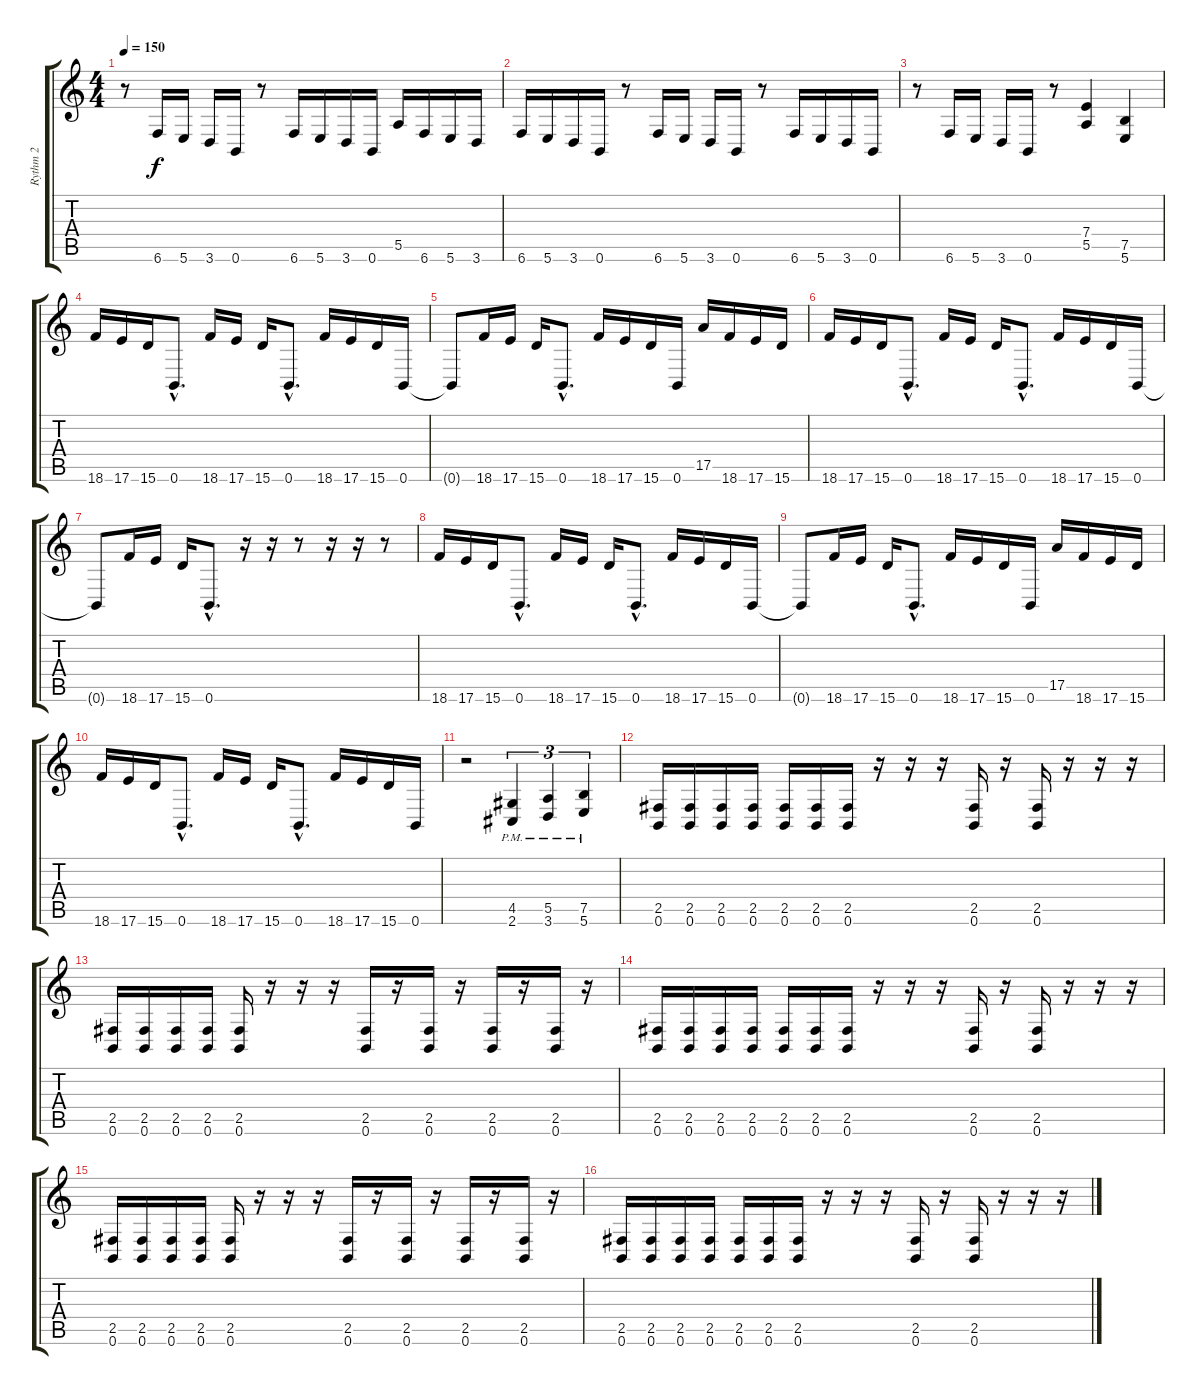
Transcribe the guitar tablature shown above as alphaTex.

\track ("Rythm 2" "Rythm 2") {instrument distortionguitar}
\staff {score tabs}
\tuning (B3 Gb3 D3 A2 E2 B1) {hide}
\ts (4 4)
\tempo 150
\clef g2
\ks c
r.8{dy f} 6.6.16 5.6.16 3.6.16 0.6.16 r.8 6.6.16 5.6.16 3.6.16 0.6.16 5.5.16 6.6.16 5.6.16 3.6.16 |
6.6.16 5.6.16 3.6.16 0.6.16 r.8 6.6.16 5.6.16 3.6.16 0.6.16 r.8 6.6.16 5.6.16 3.6.16 0.6.16 |
r.8 6.6.16 5.6.16 3.6.16 0.6.16 r.8 (7.4 5.5).4 (7.5 5.6).4 |
18.6.16 17.6.16 15.6.16 0.6{hac}.8{d} 18.6.16 17.6.16 15.6.16 0.6{hac}.8{d} 18.6.16 17.6.16 15.6.16 0.6.16 |
0.6{t}.8 18.6.16 17.6.16 15.6.16 0.6{hac}.8{d} 18.6.16 17.6.16 15.6.16 0.6.16 17.5.16 18.6.16 17.6.16 15.6.16 |
18.6.16 17.6.16 15.6.16 0.6{hac}.8{d} 18.6.16 17.6.16 15.6.16 0.6{hac}.8{d} 18.6.16 17.6.16 15.6.16 0.6.16 |
0.6{t}.8 18.6.16 17.6.16 15.6.16 0.6{hac}.8{d} r.16 r.16 r.8 r.16 r.16 r.8 |
18.6.16 17.6.16 15.6.16 0.6{hac}.8{d} 18.6.16 17.6.16 15.6.16 0.6{hac}.8{d} 18.6.16 17.6.16 15.6.16 0.6.16 |
0.6{t}.8 18.6.16 17.6.16 15.6.16 0.6{hac}.8{d} 18.6.16 17.6.16 15.6.16 0.6.16 17.5.16 18.6.16 17.6.16 15.6.16 |
18.6.16 17.6.16 15.6.16 0.6{hac}.8{d} 18.6.16 17.6.16 15.6.16 0.6{hac}.8{d} 18.6.16 17.6.16 15.6.16 0.6.16 |
r.2 (4.5{pm} 2.6{pm}).4{tu (3 2)} (5.5{pm} 3.6{pm}).4{tu (3 2)} (7.5{pm} 5.6{pm}).4{tu (3 2)} |
(2.5 0.6).16 (2.5 0.6).16 (2.5 0.6).16 (2.5 0.6).16 (2.5 0.6).16 (2.5 0.6).16 (2.5 0.6).16 r.16 r.16 r.16 (2.5 0.6).16 r.16 (2.5 0.6).16 r.16 r.16 r.16 |
(2.5 0.6).16 (2.5 0.6).16 (2.5 0.6).16 (2.5 0.6).16 (2.5 0.6).16 r.16 r.16 r.16 (2.5 0.6).16 r.16 (2.5 0.6).16 r.16 (2.5 0.6).16 r.16 (2.5 0.6).16 r.16 |
(2.5 0.6).16 (2.5 0.6).16 (2.5 0.6).16 (2.5 0.6).16 (2.5 0.6).16 (2.5 0.6).16 (2.5 0.6).16 r.16 r.16 r.16 (2.5 0.6).16 r.16 (2.5 0.6).16 r.16 r.16 r.16 |
(2.5 0.6).16 (2.5 0.6).16 (2.5 0.6).16 (2.5 0.6).16 (2.5 0.6).16 r.16 r.16 r.16 (2.5 0.6).16 r.16 (2.5 0.6).16 r.16 (2.5 0.6).16 r.16 (2.5 0.6).16 r.16 |
(2.5 0.6).16 (2.5 0.6).16 (2.5 0.6).16 (2.5 0.6).16 (2.5 0.6).16 (2.5 0.6).16 (2.5 0.6).16 r.16 r.16 r.16 (2.5 0.6).16 r.16 (2.5 0.6).16 r.16 r.16 r.16
